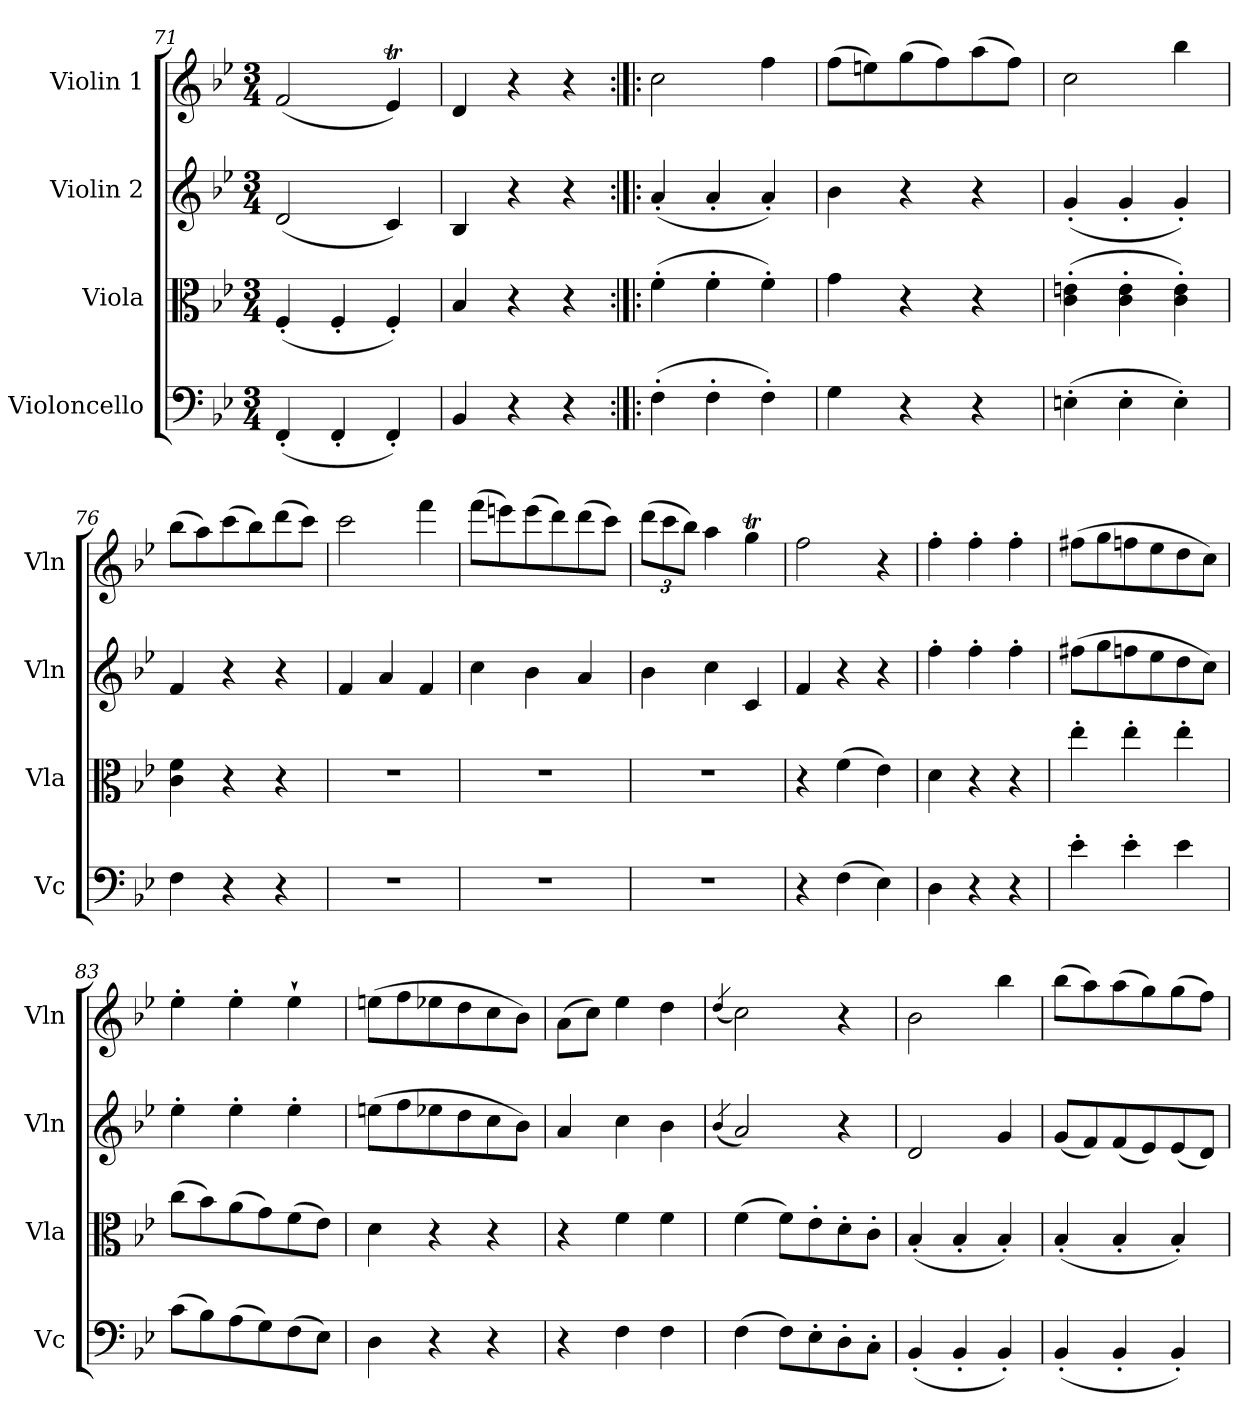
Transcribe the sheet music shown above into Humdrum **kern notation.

**kern	**kern	**kern	**kern
*part4	*part3	*part2	*part1
*staff4	*staff3	*staff2	*staff1
*I"Violoncello	*I"Viola	*I"Violin 2	*I"Violin 1
*I'Vc	*I'Vla	*I'Vln	*I'Vln
*clefF4	*clefC3	*clefG2	*clefG2
*k[b-e-]	*k[b-e-]	*k[b-e-]	*k[b-e-]
*M3/4	*M3/4	*M3/4	*M3/4
=71	=71	=71	=71
(>4FF'/	(<4F'/	(<2d/	(<2f/
4FF'/	4F'/	.	.
4FF'/)	4F'/)	4c/)	4e-T/)
=72	=72	=72	=72
4BB-/	4B-/	4B-/	4d/
4r	4r	4r	4r
4r	4r	4r	4r
=73:|!|:	=73:|!|:	=73:|!|:	=73:|!|:
(>4F'\	(>4f'\	(<4a'/	2cc\
4F'\	4f'\	4a'/	.
4F'\)	4f'\)	4a'/)	4ff\
!!LO:LB:g=z
=74	=74	=74	=74
4G\	4g\	4b-\	(>8ff\L
.	.	.	8een\)
4r	4r	4r	(>8gg\
.	.	.	8ff\)
4r	4r	4r	(>8aa\
.	.	.	8ff\J)
=75	=75	=75	=75
(>4En'\	(>4c\' 4en\'	(<4g'/	2cc\
4E'\	4c\' 4e\'	4g'/	.
4E'\)	4c\' 4e\')	4g'/)	4bb-\
=76	=76	=76	=76
4F\	4c\ 4f\	4f/	(>8bb-\L
.	.	.	8aa\)
4r	4r	4r	(>8ccc\
.	.	.	8bb-\)
4r	4r	4r	(>8ddd\
.	.	.	8ccc\J)
=77	=77	=77	=77
2.r	2.r	4f/	2ccc\
.	.	4a/	.
.	.	4f/	4fff\
=78	=78	=78	=78
2.r	2.r	4cc\	(>8fff\L
.	.	.	8eeen\)
.	.	4b-\	(>8eee\
.	.	.	8ddd\)
.	.	4a/	(>8ddd\
.	.	.	8ccc\J)
=79	=79	=79	=79
*	*	*	*Xbrackettup
2.r	2.r	4b-\	(>12ddd\L
.	.	.	12ccc\
.	.	.	12bb-\J)
.	.	4cc\	4aa\
.	.	4c/	4ggT\
!!LO:LB:g=z
=80	=80	=80	=80
4r	4r	4f/	2ff\
(>4F\	(>4f\	4r	.
4E-\)	4e-\)	4r	4r
=81	=81	=81	=81
4D\	4d\	4ff'\	4ff'\
4r	4r	4ff'\	4ff'\
4r	4r	4ff'\	4ff'\
=82	=82	=82	=82
4e-'\	4ee-'\	(>8ff#X\L	(>8ff#X\L
.	.	8gg\	8gg\
4e-'\	4ee-'\	8ffn\	8ffn\
.	.	8ee-\	8ee-\
4e-\	4ee-'\	8dd\	8dd\
.	.	8cc\J)	8cc\J)
=83	=83	=83	=83
(>8c\L	(>8cc\L	4ee-'\	4ee-'\
8B-\)	8b-\)	.	.
(>8A\	(>8a\	4ee-'\	4ee-'\
8G\)	8g\)	.	.
(>8F\	(>8f\	4ee-'\	4ee-''\
8E-\J)	8e-\J)	.	.
=84	=84	=84	=84
4D\	4d\	(>8een\L	(>8een\L
.	.	8ff\	8ff\
4r	4r	8ee-X\	8ee-X\
.	.	8dd\	8dd\
4r	4r	8cc\	8cc\
.	.	8b-\J)	8b-\J)
=85	=85	=85	=85
4r	4r	4a/	(>8a\L
.	.	.	8cc\J)
4F\	4f\	4cc\	4ee-\
4F\	4f\	4b-\	4dd\
!!LO:PB:g=z
=86	=86	=86	=86
.	.	(<4qb-/	(<4qdd/
(>4F\	(>4f\	2a/)	2cc\)
8F\L)	8f\L)	.	.
8E-'\	8e-'\	.	.
8D'\	8d'\	4r	4r
8C'\J	8c'\J	.	.
=87	=87	=87	=87
(<4BB-'/	(<4B-'/	2d/	2b-\
4BB-'/	4B-'/	.	.
4BB-'/)	4B-'/)	4g/	4bb-\
=88	=88	=88	=88
(<4BB-'/	(<4B-'/	(<8g/L	(>8bb-\L
.	.	8f/)	8aa\)
4BB-'/	4B-'/	(<8f/	(>8aa\
.	.	8e-/)	8gg\)
4BB-'/)	4B-'/)	(<8e-/	(>8gg\
.	.	8d/J)	8ff\J)
=	=	=	=
*-	*-	*-	*-
